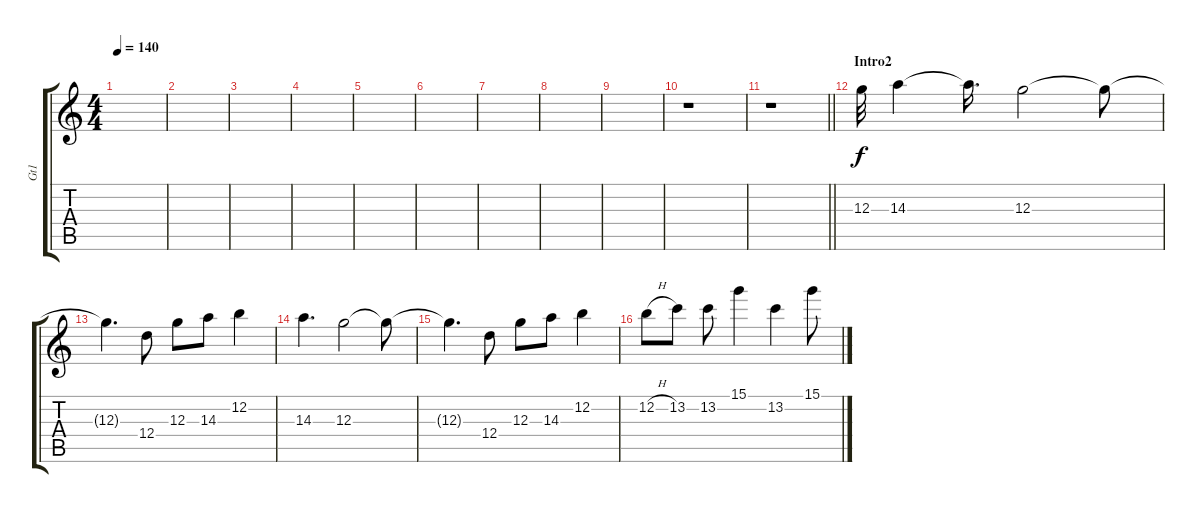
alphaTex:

\track ("Gt1" "Gt1") {instrument overdrivenguitar}
\staff {score tabs}
\tuning (E4 B3 G3 D3 A2 E2) {hide}
\ts (4 4)
\tempo 140
\clef g2
\ks c
|
|
|
|
|
|
|
|
|
r.1 |
\barLineRight lightlight
r.1 |
\section ("" "Intro2")
12.3.32 14.3.4 14.3{t}.16{d} 12.3.2 12.3{t}.8 |
12.3{t}.4{d} 12.4.8 12.3.8 14.3.8 12.2.4 |
14.3.4{d} 12.3.2 12.3{t}.8 |
12.3{t}.4{d} 12.4.8 12.3.8 14.3.8 12.2.4 |
12.2{h}.8 13.2.8 13.2.8 15.1.4 13.2.4 15.1.8
